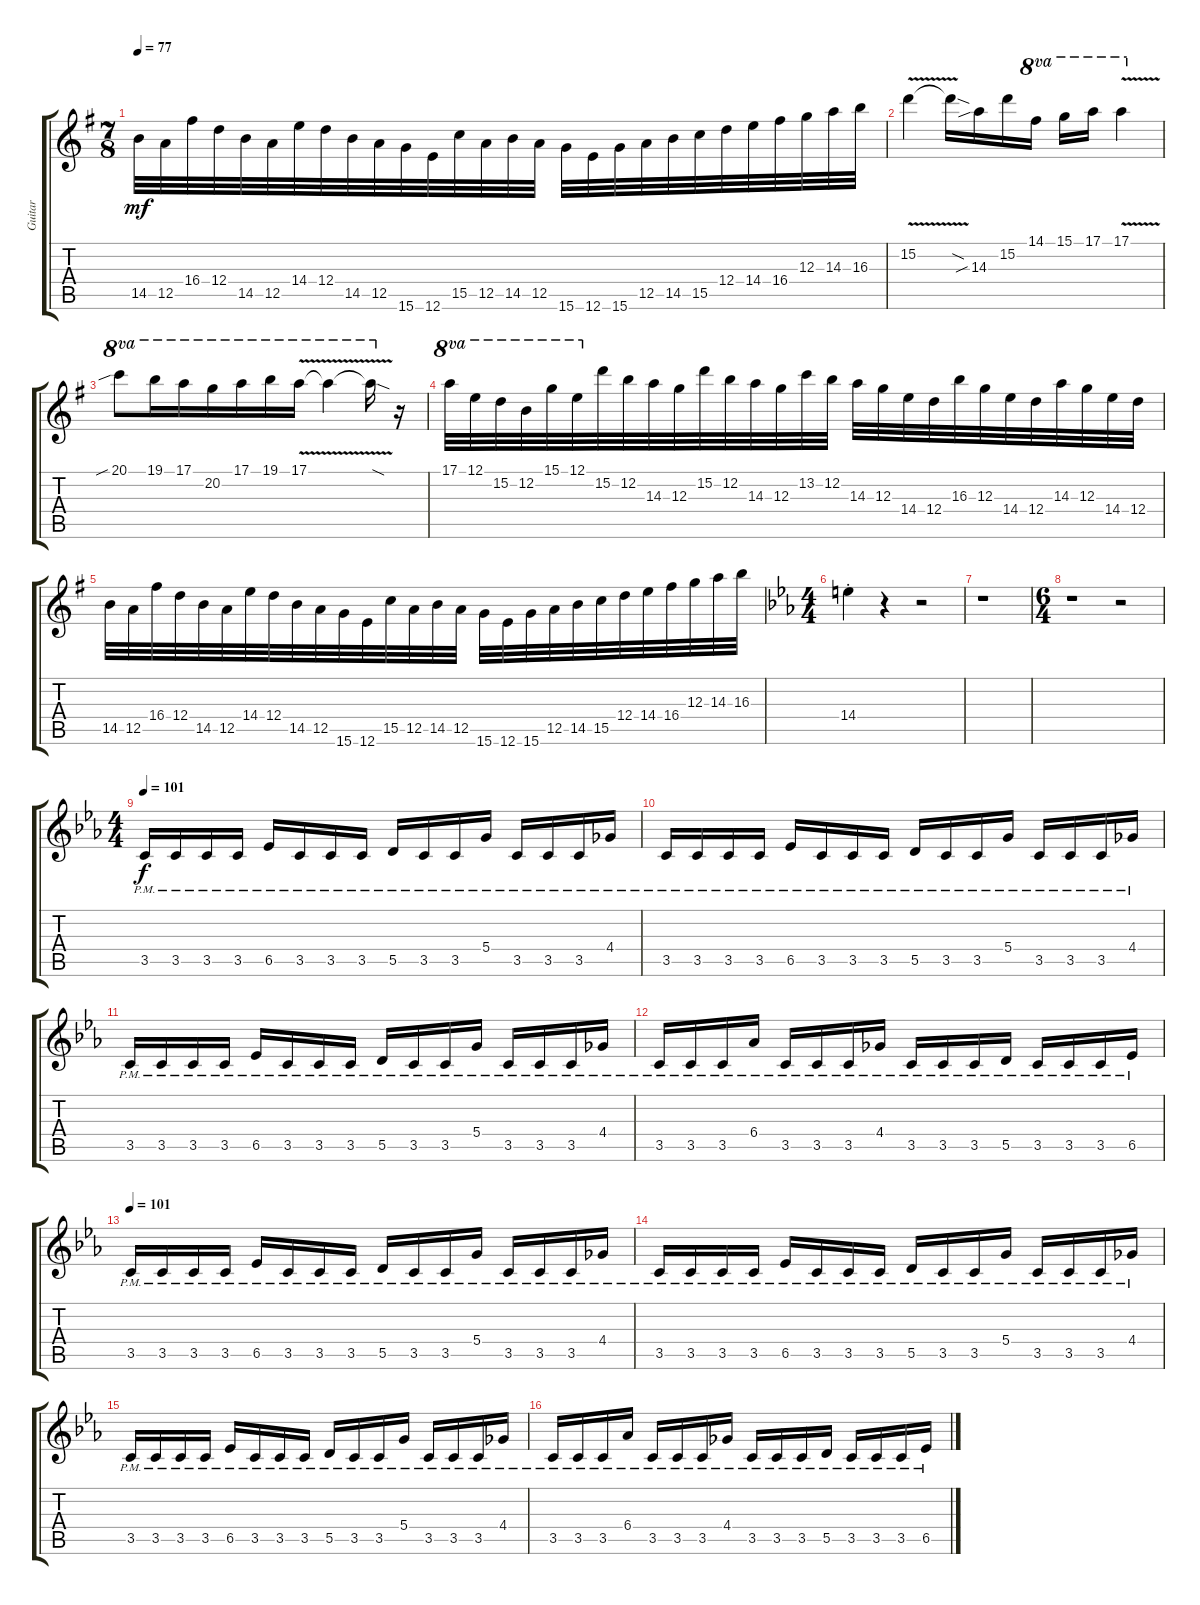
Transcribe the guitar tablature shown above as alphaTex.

\track ("Guitar" "Guitar") {instrument distortionguitar}
\staff {score tabs}
\tuning (E4 B3 G3 D3 A2 E2) {hide}
\ts (7 8)
\tempo 77
\clef g2
\ks g
14.5.32{dy mf} 12.5.32 16.4.32 12.4.32 14.5.32 12.5.32 14.4.32 12.4.32 14.5.32 12.5.32 15.6.32 12.6.32 15.5.32 12.5.32 14.5.32 12.5.32 15.6.32 12.6.32 15.6.32 12.5.32 14.5.32 15.5.32 12.4.32 14.4.32 16.4.32 12.3.32 14.3.32 16.3.32 |
15.2{v}.4 15.2{sod t}.16 14.3{sib}.16 15.2.16 14.1.16{ot 8va} 15.1.16{ot 8va} 17.1.16{ot 8va} 17.1{v}.4{ot 8va} |
20.1{sib}.8{ot 8va} 19.1.16{ot 8va} 17.1.16{ot 8va} 20.2.16{ot 8va} 17.1.16{ot 8va} 19.1.16{ot 8va} 17.1{v}.16{ot 8va} 17.1{v t}.4{ot 8va} 17.1{sod t}.16{ot 8va} r.16 |
17.1.32{ot 8va} 12.1.32{ot 8va} 15.2.32{ot 8va} 12.2.32{ot 8va} 15.1.32{ot 8va} 12.1.32{ot 8va} 15.2.32 12.2.32 14.3.32 12.3.32 15.2.32 12.2.32 14.3.32 12.3.32 13.2.32 12.2.32 14.3.32 12.3.32 14.4.32 12.4.32 16.3.32 12.3.32 14.4.32 12.4.32 14.3.32 12.3.32 14.4.32 12.4.32 |
14.5.32 12.5.32 16.4.32 12.4.32 14.5.32 12.5.32 14.4.32 12.4.32 14.5.32 12.5.32 15.6.32 12.6.32 15.5.32 12.5.32 14.5.32 12.5.32 15.6.32 12.6.32 15.6.32 12.5.32 14.5.32 15.5.32 12.4.32 14.4.32 16.4.32 12.3.32 14.3.32 16.3.32 |
\ts (4 4)
\ks cminor
14.4{st}.4 r.4 r.2 |
r.1 |
\ts (6 4)
r.1 r.2 |
\ts (4 4)
\tempo 106
\tempo 101
3.5{pm}.16{dy f} 3.5{pm}.16 3.5{pm}.16 3.5{pm}.16 6.5{pm}.16 3.5{pm}.16 3.5{pm}.16 3.5{pm}.16 5.5{pm}.16 3.5{pm}.16 3.5{pm}.16 5.4{pm}.16 3.5{pm}.16 3.5{pm}.16 3.5{pm}.16 4.4{pm}.16 |
3.5{pm}.16 3.5{pm}.16 3.5{pm}.16 3.5{pm}.16 6.5{pm}.16 3.5{pm}.16 3.5{pm}.16 3.5{pm}.16 5.5{pm}.16 3.5{pm}.16 3.5{pm}.16 5.4{pm}.16 3.5{pm}.16 3.5{pm}.16 3.5{pm}.16 4.4{pm}.16 |
3.5{pm}.16 3.5{pm}.16 3.5{pm}.16 3.5{pm}.16 6.5{pm}.16 3.5{pm}.16 3.5{pm}.16 3.5{pm}.16 5.5{pm}.16 3.5{pm}.16 3.5{pm}.16 5.4{pm}.16 3.5{pm}.16 3.5{pm}.16 3.5{pm}.16 4.4{pm}.16 |
3.5{pm}.16 3.5{pm}.16 3.5{pm}.16 6.4{pm}.16 3.5{pm}.16 3.5{pm}.16 3.5{pm}.16 4.4{pm}.16 3.5{pm}.16 3.5{pm}.16 3.5{pm}.16 5.5{pm}.16 3.5{pm}.16 3.5{pm}.16 3.5{pm}.16 6.5{pm}.16 |
\tempo 106
\tempo 101
3.5{pm}.16 3.5{pm}.16 3.5{pm}.16 3.5{pm}.16 6.5{pm}.16 3.5{pm}.16 3.5{pm}.16 3.5{pm}.16 5.5{pm}.16 3.5{pm}.16 3.5{pm}.16 5.4{pm}.16 3.5{pm}.16 3.5{pm}.16 3.5{pm}.16 4.4{pm}.16 |
3.5{pm}.16 3.5{pm}.16 3.5{pm}.16 3.5{pm}.16 6.5{pm}.16 3.5{pm}.16 3.5{pm}.16 3.5{pm}.16 5.5{pm}.16 3.5{pm}.16 3.5{pm}.16 5.4{pm}.16 3.5{pm}.16 3.5{pm}.16 3.5{pm}.16 4.4{pm}.16 |
3.5{pm}.16 3.5{pm}.16 3.5{pm}.16 3.5{pm}.16 6.5{pm}.16 3.5{pm}.16 3.5{pm}.16 3.5{pm}.16 5.5{pm}.16 3.5{pm}.16 3.5{pm}.16 5.4{pm}.16 3.5{pm}.16 3.5{pm}.16 3.5{pm}.16 4.4{pm}.16 |
3.5{pm}.16 3.5{pm}.16 3.5{pm}.16 6.4{pm}.16 3.5{pm}.16 3.5{pm}.16 3.5{pm}.16 4.4{pm}.16 3.5{pm}.16 3.5{pm}.16 3.5{pm}.16 5.5{pm}.16 3.5{pm}.16 3.5{pm}.16 3.5{pm}.16 6.5{pm}.16
